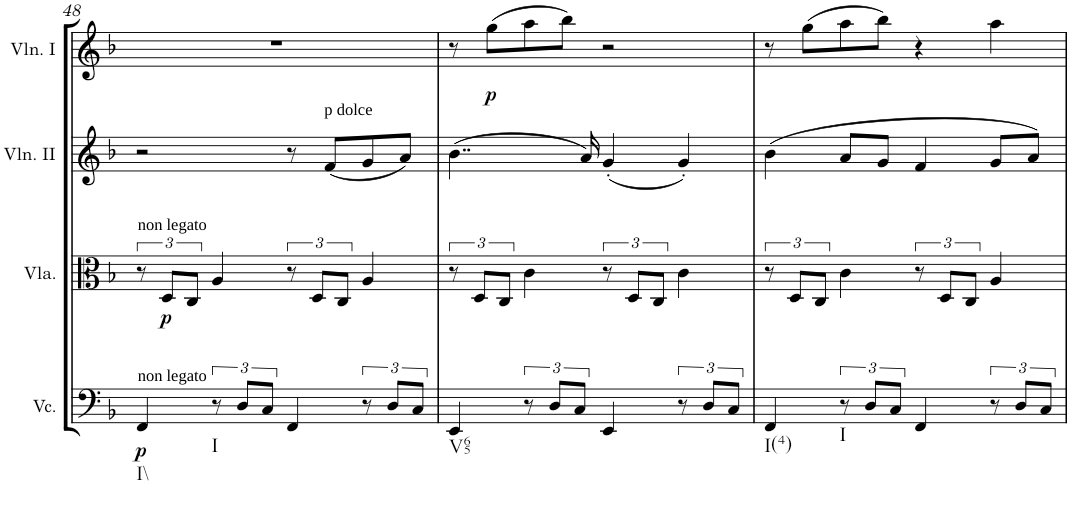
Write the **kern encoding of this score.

**kern	**dynam	**kern	**dynam	**kern	**kern	**dynam
*part4	*part4	*part3	*part3	*part2	*part1	*part1
*staff4	*staff4	*staff3	*staff3	*staff2	*staff1	*staff1
*I"Violoncello	*	*I"Viola	*	*I"Violin II	*I"Violin I	*
*I'Vc.	*	*I'Vla.	*	*I'Vln. II	*I'Vln. I	*
!!LO:PB:g=z
*clefC4	*	*clefC3	*	*clefG2	*clefG2	*
*k[b-]	*	*k[b-]	*	*k[b-]	*k[b-]	*
*M4/4	*	*M4/4	*	*M4/4	*M4/4	*
*met(c)	*	*met(c)	*	*met(c)	*met(c)	*
=48	=48	=48	=48	=48	=48	=48
!	!	!LO:TX:a:t=non legato	!	!	!	!
!LO:TX:a:t=non legato	!	!	!	!	!	!
!LO:TX:b:t=I\\	!	!	!	!	!	!
!	!LO:DY:b	!	!	!	!	!
4FF/	p	12r	.	2r	1r	.
!	!	!	!LO:DY:b	!	!	!
.	.	12D/L	p	.	.	.
.	.	12C/J	.	.	.	.
!LO:TX:b:t=I	!	!	!	!	!	!
12r	.	4A/	.	.	.	.
12D/L	.	.	.	.	.	.
12C/J	.	.	.	.	.	.
4FF/	.	12r	.	8r	.	.
.	.	12D/L	.	.	.	.
!	!	!	!	!LO:TX:a:t=p dolce	!	!
.	.	.	.	(8f/L	.	.
.	.	12C/J	.	.	.	.
12r	.	4A/	.	8g/	.	.
12D/L	.	.	.	.	.	.
.	.	.	.	8a/J)	.	.
12C/J	.	.	.	.	.	.
=49	=49	=49	=49	=49	=49	=49
!LO:TX:b:t=V65	!	!	!	!	!	!
4EE/	.	12r	.	(4..b-\	8r	.
.	.	12D/L	.	.	.	.
!	!	!	!	!	!	!LO:DY:b
.	.	.	.	.	(8gg\L	p
.	.	12C/J	.	.	.	.
12r	.	4c\	.	.	8aa\	.
12D/L	.	.	.	.	.	.
.	.	.	.	.	8bb-\J)	.
12C/J	.	.	.	.	.	.
.	.	.	.	16a/)	.	.
4EE/	.	12r	.	(4g'/	2r	.
.	.	12D/L	.	.	.	.
.	.	12C/J	.	.	.	.
12r	.	4c\	.	4g'/)	.	.
12D/L	.	.	.	.	.	.
12C/J	.	.	.	.	.	.
=50	=50	=50	=50	=50	=50	=50
!LO:TX:b:t=I(4)	!	!	!	!	!	!
4FF/	.	12r	.	(4b-\	8r	.
.	.	12D/L	.	.	.	.
.	.	.	.	.	(8gg\L	.
.	.	12C/J	.	.	.	.
!LO:TX:b:t=I	!	!	!	!	!	!
12r	.	4c\	.	8a/L	8aa\	.
12D/L	.	.	.	.	.	.
.	.	.	.	8g/J	8bb-\J)	.
12C/J	.	.	.	.	.	.
4FF/	.	12r	.	4f/	4r	.
.	.	12D/L	.	.	.	.
.	.	12C/J	.	.	.	.
12r	.	4A/	.	8g/L	4aa\	.
12D/L	.	.	.	.	.	.
.	.	.	.	8a/J)	.	.
12C/J	.	.	.	.	.	.
=	=	=	=	=	=	=
*-	*-	*-	*-	*-	*-	*-
